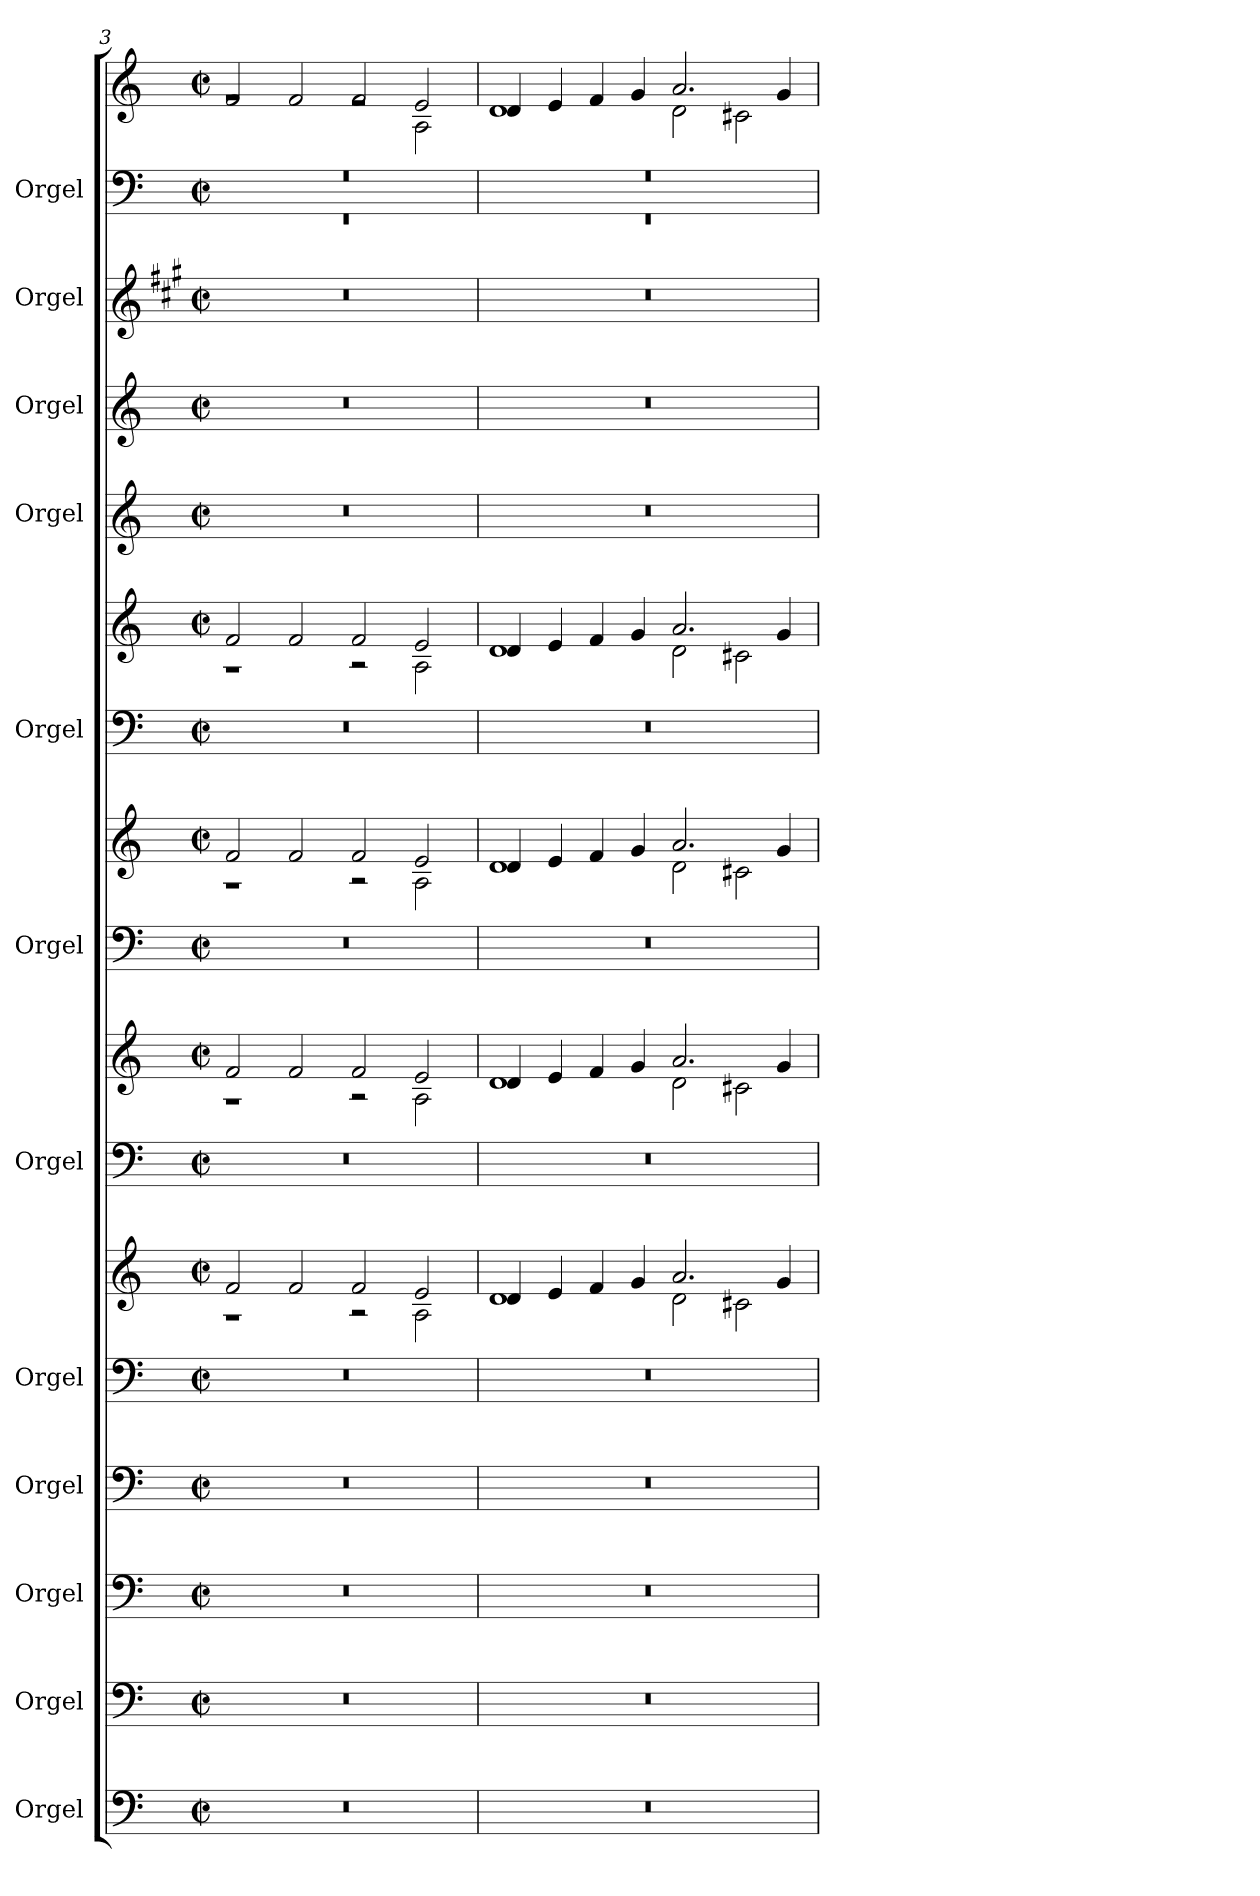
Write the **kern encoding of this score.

**kern	**kern	**kern	**kern	**kern	**kern	**kern	**kern	**kern	**kern	**kern	**kern	**kern	**kern	**kern	**kern	**kern
*part12	*part11	*part10	*part9	*part8	*part8	*part7	*part7	*part6	*part6	*part5	*part5	*part4	*part3	*part2	*part1	*part1
*staff17	*staff16	*staff15	*staff14	*staff13	*staff12	*staff11	*staff10	*staff9	*staff8	*staff7	*staff6	*staff5	*staff4	*staff3	*staff2	*staff1
*I"Orgel	*I"Orgel	*I"Orgel	*I"Orgel	*I"Orgel	*	*I"Orgel	*	*I"Orgel	*	*I"Orgel	*	*I"Orgel	*I"Orgel	*I"Orgel	*I"Orgel	*
*I'Org.	*I'Org.	*I'Org.	*I'Org.	*I'Org.	*	*I'Org.	*	*I'Org.	*	*I'Org.	*	*I'Org.	*I'Org.	*I'Org.	*	*
*clefF4	*clefF4	*clefF4	*clefF4	*clefF4	*clefG2	*clefF4	*clefG2	*clefF4	*clefG2	*clefF4	*clefG2	*clefG2	*clefG2	*clefG2	*clefF4	*clefG2
*	*	*	*	*	*	*	*	*	*	*	*	*	*	*ITrd5c9	*	*
*k[]	*k[]	*k[]	*k[]	*k[]	*k[]	*k[]	*k[]	*k[]	*k[]	*k[]	*k[]	*k[]	*k[]	*k[]	*k[]	*k[]
*M4/2	*M4/2	*M4/2	*M4/2	*M4/2	*M4/2	*M4/2	*M4/2	*M4/2	*M4/2	*M4/2	*M4/2	*M4/2	*M4/2	*M4/2	*M4/2	*M4/2
*met(c|)	*met(c|)	*met(c|)	*met(c|)	*met(c|)	*met(c|)	*met(c|)	*met(c|)	*met(c|)	*met(c|)	*met(c|)	*met(c|)	*met(c|)	*met(c|)	*met(c|)	*met(c|)	*met(c|)
=3	=3	=3	=3	=3	=3	=3	=3	=3	=3	=3	=3	=3	=3	=3	=3	=3
*	*	*	*	*	*^	*	*^	*	*^	*	*^	*	*	*	*^	*^
0r	0r	0r	0r	0r	2f/	1r	0r	2f/	1r	0r	2f/	1r	0r	2f/	1r	0r	0r	0r	0r	0r	2f/	1rg
.	.	.	.	.	2f/	.	.	2f/	.	.	2f/	.	.	2f/	.	.	.	.	.	.	2f/	.
.	.	.	.	.	2f/	2r	.	2f/	2r	.	2f/	2r	.	2f/	2r	.	.	.	.	.	2f/	2re
.	.	.	.	.	2e/	2A\	.	2e/	2A\	.	2e/	2A\	.	2e/	2A\	.	.	.	.	.	2e/	2A\
=4	=4	=4	=4	=4	=4	=4	=4	=4	=4	=4	=4	=4	=4	=4	=4	=4	=4	=4	=4	=4	=4	=4
0r	0r	0r	0r	0r	4d/	1d	0r	4d/	1d	0r	4d/	1d	0r	4d/	1d	0r	0r	0r	0r	0r	4d/	1d
.	.	.	.	.	4e/	.	.	4e/	.	.	4e/	.	.	4e/	.	.	.	.	.	.	4e/	.
.	.	.	.	.	4f/	.	.	4f/	.	.	4f/	.	.	4f/	.	.	.	.	.	.	4f/	.
.	.	.	.	.	4g/	.	.	4g/	.	.	4g/	.	.	4g/	.	.	.	.	.	.	4g/	.
.	.	.	.	.	2.a/	2d\	.	2.a/	2d\	.	2.a/	2d\	.	2.a/	2d\	.	.	.	.	.	2.a/	2d\
.	.	.	.	.	.	2c#X\	.	.	2c#X\	.	.	2c#X\	.	.	2c#X\	.	.	.	.	.	.	2c#X\
.	.	.	.	.	4g/	.	.	4g/	.	.	4g/	.	.	4g/	.	.	.	.	.	.	4g/	.
*	*	*	*	*	*	*	*	*	*	*	*	*	*	*	*	*	*	*	*v	*v	*	*
*	*	*	*	*	*v	*v	*	*v	*v	*	*v	*v	*	*v	*v	*	*	*	*	*v	*v
=	=	=	=	=	=	=	=	=	=	=	=	=	=	=	=	=
*-	*-	*-	*-	*-	*-	*-	*-	*-	*-	*-	*-	*-	*-	*-	*-	*-
